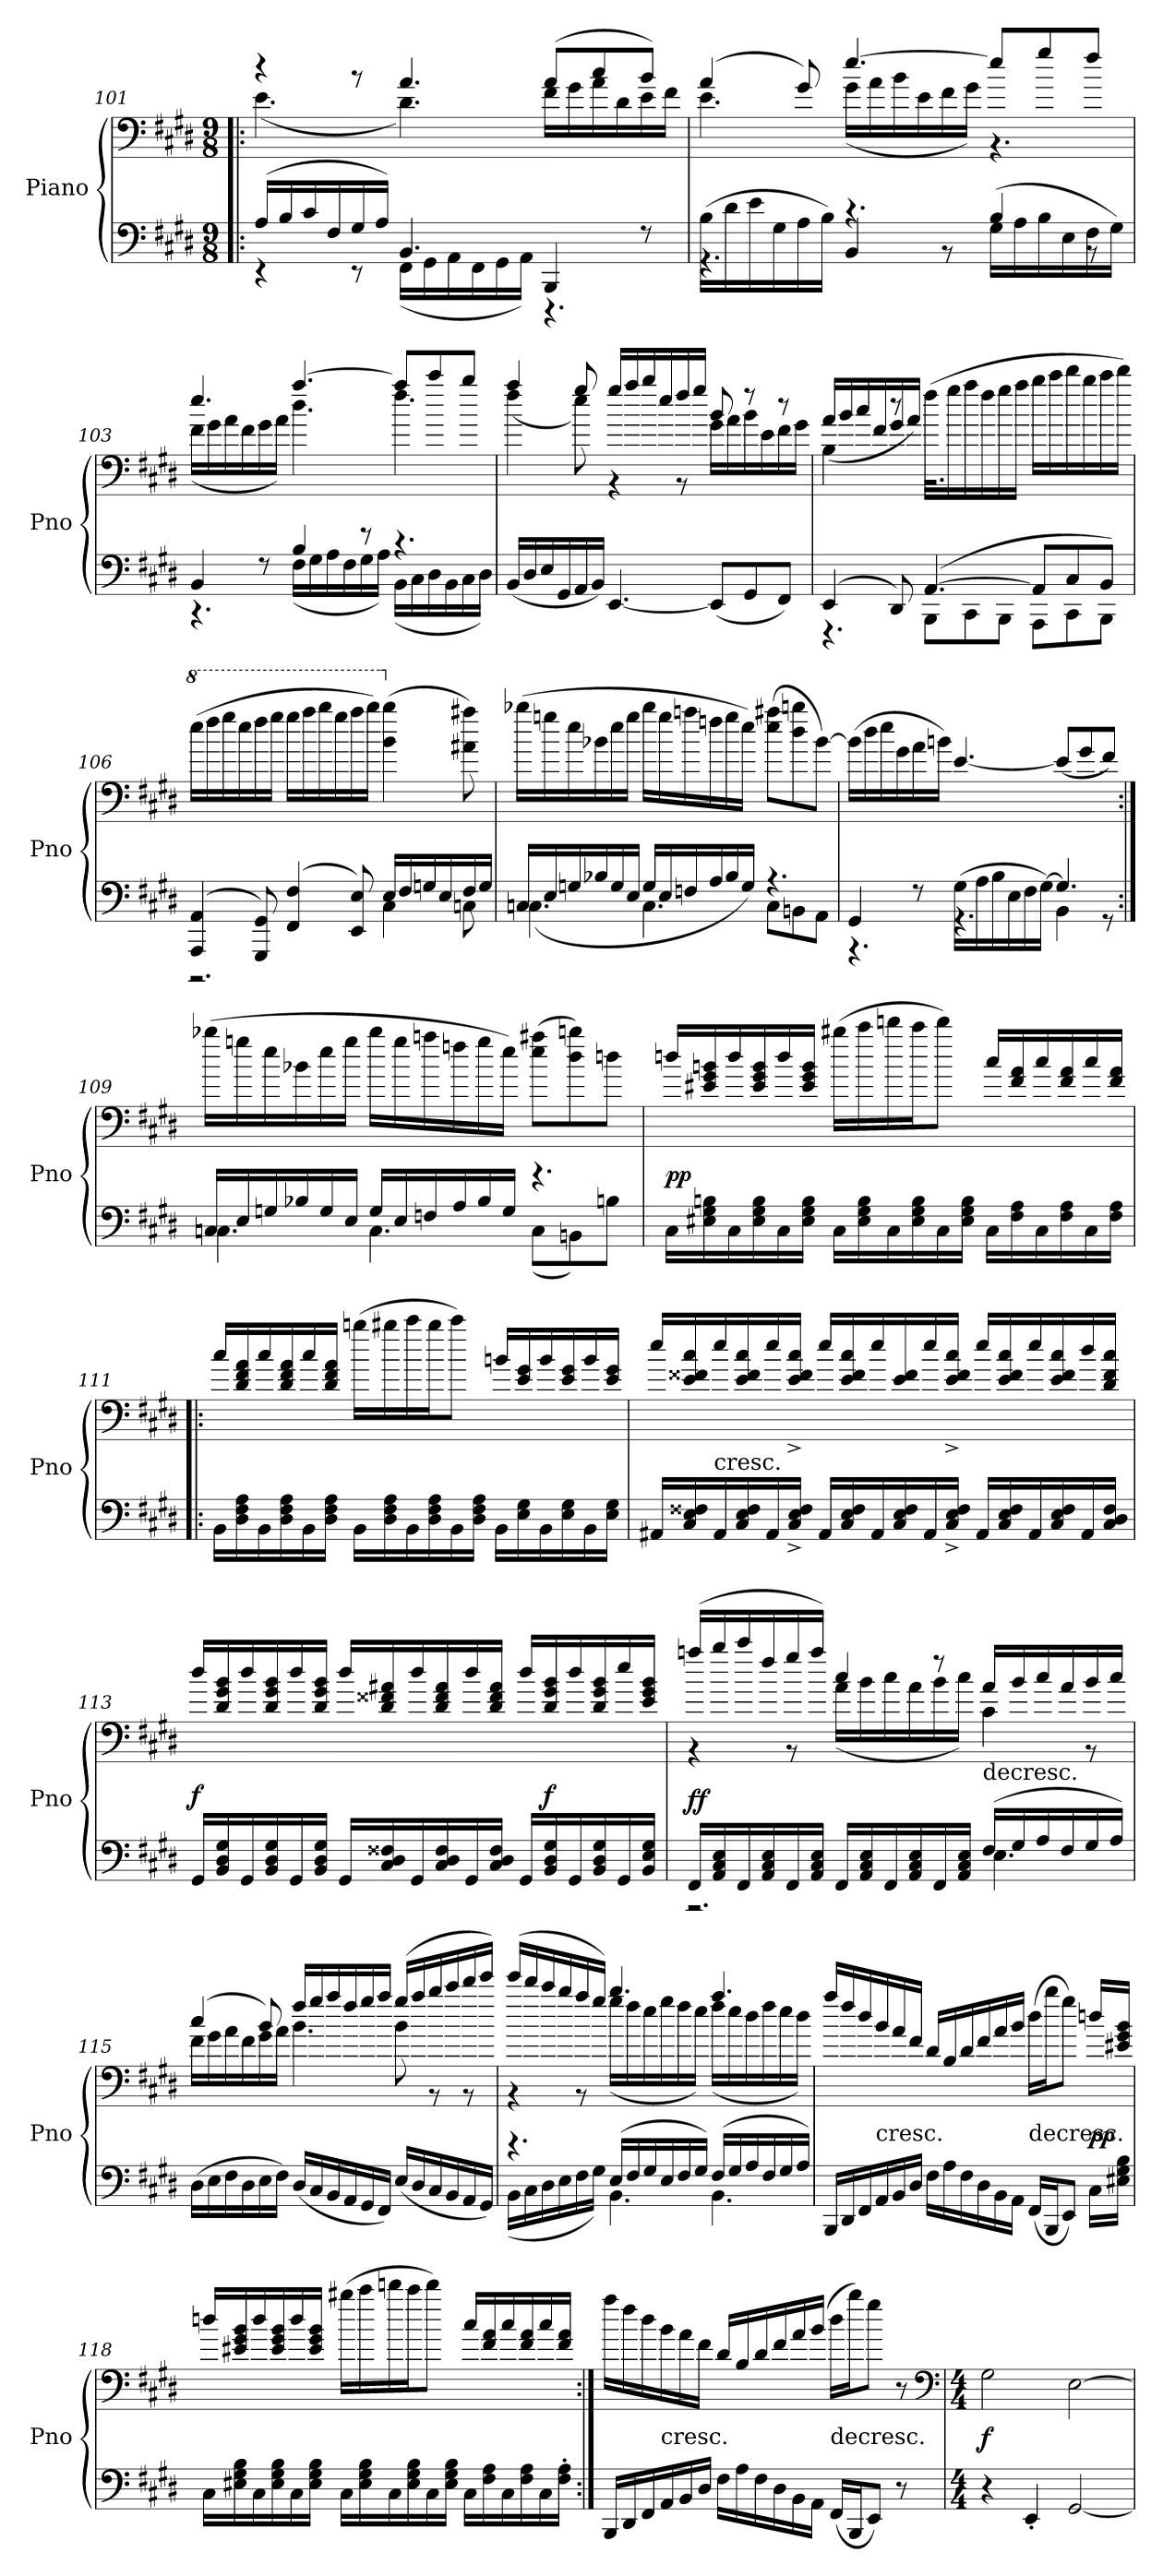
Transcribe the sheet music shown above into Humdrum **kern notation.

**kern	**kern	**dynam
*part1	*part1	*part1
*staff2	*staff1	*staff1/2
*I"Piano	*	*
*I'Pno	*	*
*clefF4	*clefF4	*
*k[f#c#g#d#]	*k[f#c#g#d#]	*
*E:	*E:	*
*M9/8	*M9/8	*
=101!|:	=101!|:	=101!|:
*^	*^	*
(16A/LL	4r	4r	(4.e\	.
16B/	.	.	.	.
16c#/	.	.	.	.
16F#/	.	.	.	.
16G#/	8r	8r	.	.
16A/JJ)	.	.	.	.
4.BB/	(16FF#\LL	4.a/	4.d#\)	.
.	16GG#\	.	.	.
.	16AA\	.	.	.
.	16FF#\	.	.	.
.	16GG#\	.	.	.
.	16AA\JJ)	.	.	.
4BBB/	4.r	(8a/L	16f#\LL	.
.	.	.	16g#\	.
.	.	8cc#/	16a\	.
.	.	.	16d#\	.
8r	.	8b/J)	16e\	.
.	.	.	16f#\JJ	.
=102	=102	=102	=102	=102
(16B\LL	4.r	(4a/	4.e\	.
16d#\	.	.	.	.
16e\	.	.	.	.
16G#\	.	.	.	.
16A\	.	8g#/)	.	.
16B\JJ)	.	.	.	.
4.r	4BB/	[4.ee/	(16g#\LL	.
.	.	.	16a\	.
.	.	.	16b\	.
.	.	.	16e\	.
.	8r	.	16f#\	.
.	.	.	16g#\JJ)	.
(16G#\LL	4B/	8ee/L]	4.r	.
16A\	.	.	.	.
16B\	.	8gg#/	.	.
16E\	.	.	.	.
16F#\	8r	8ff#/J	.	.
16G#\JJ)	.	.	.	.
=103	=103	=103	=103	=103
4BB/	4.r	4.ee/	(16f#\LL	.
.	.	.	16g#\	.
.	.	.	16a\	.
.	.	.	16f#\	.
8r	.	.	16g#\	.
.	.	.	16a\JJ)	.
4B/	(16F#\LL	[4.aa/	4.dd#\	.
.	16G#\	.	.	.
.	16A\	.	.	.
.	16F#\	.	.	.
8r	16G#\	.	.	.
.	16A\JJ)	.	.	.
4.r	(16BB\LL	8aa/L]	4.ff#\	.
.	16C#\	.	.	.
.	16D#\	8ccc#/	.	.
.	16BB\	.	.	.
.	16C#\	8bb/J	.	.
.	16D#\JJ)	.	.	.
*v	*v	*	*	*
=104	=104	=104	=104
(16BB/LL	4aa/	(4ff#\	.
16D#/	.	.	.
16E/	.	.	.
16GG#/	.	.	.
16AA/	8gg#/	8ee\)	.
16BB/JJ)	.	.	.
[4.EE/	16gg#/LL	4r	.
.	16aa/	.	.
.	16bb/	.	.
.	16ee/	.	.
.	16ff#/	8r	.
.	16gg#/JJ	.	.
(8EE/L]	8b/	16g#\LL	.
.	.	16a\	.
8GG#/	8r	16b\	.
.	.	16e\	.
8FF#/J)	8r	16f#\	.
.	.	16g#\JJ	.
=105	=105	=105	=105
*^	*	*	*
(4EE/	4.r	4B\	(16a/LL	.
.	.	.	16b/	.
.	.	.	16cc#/	.
.	.	.	16f#/	.
8DD#/)	.	8r	16g#/	.
.	.	.	16a/JJ)	.
([4.AA/	8BBB\L	(16ff#\LL	2.r	.
.	.	16gg#\	.	.
.	8CC#\	16aa\	.	.
.	.	16ff#\	.	.
.	8BBB\J	16gg#\	.	.
.	.	16aa\JJ	.	.
8AA/L]	8AAA\L	16bb\LL	.	.
.	.	16ccc#\	.	.
8C#/	8CC#\	16ddd#\	.	.
.	.	16bb\	.	.
8BB/J)	8BBB\J	16ccc#\	.	.
.	.	16ddd#\JJ)	.	.
*	*	*v	*v	*
=106	=106	=106	=106
*	*	*8va	*
(4AAA/ 4AA/	2.r	(16eee\LL	.
.	.	16fff#\	.
.	.	16ggg#\	.
.	.	16eee\	.
8GGG#/ 8GG#/)	.	16fff#\	.
.	.	16ggg#\JJ	.
(4FF#/ 4F#/	.	16ggg#\LL	.
.	.	16aaa\	.
.	.	16bbb\	.
.	.	16ggg#\	.
8EE/ 8E/)	.	16aaa\	.
.	.	16bbb\JJ)	.
*	*	*X8va	*
16E/LL	4C#\	(4b\ 4bb\	.
16F#/	.	.	.
16Gn/	.	.	.
16E/	.	.	.
16F#/	8Cn\	8a#X\ 8aa#X\)	.
16G/JJ	.	.	.
=107	=107	=107	=107
16Cn/LL	(4.Cn\	(16bb-X\LL	.
16E/	.	16ggn\	.
16Gn/	.	16ee\	.
16B-X/	.	16b-X\	.
16G/	.	16ee\	.
16E/JJ	.	16gg\JJ	.
16G/LL	4.C\	16bb-\LL	.
16E/	.	16gg\	.
16Fn/	.	16aan\	.
16A/	.	16ffn\	.
16B-/	.	16gg\	.
16G/JJ)	.	16ee\JJ)	.
4.r	8C\L	(8ee\ 8aa#X\L	.
.	8BBn\	8dd#\ 8bbn\	.
.	8AA\J	[8b-\J)	.
=108	=108	=108	=108
4GG#/	4.r	(16b-\LL]	.
.	.	16dd#\	.
.	.	16ee\	.
.	.	16g#\	.
8r	.	16a\	.
.	.	16bn\JJ)	.
(16G#\LL	4.r	[4.e/	.
16A\	.	.	.
16B\	.	.	.
16E\	.	.	.
16F#\	.	.	.
[16G#\JJ)	.	.	.
4.G#/]	4BB\	(8e/L]	.
.	.	8g#/	.
.	8r	8f#/J)	.
=109:|!	=109:|!	=109:|!	=109:|!
16Cn/LL	4.Cn\	(16bb-X\LL	.
16E/	.	16ggn\	.
16Gn/	.	16ee\	.
16B-X/	.	16b-X\	.
16G/	.	16ee\	.
16E/JJ	.	16gg\JJ	.
16G/LL	4.C\	16bb-\LL	.
16E/	.	16gg\	.
16Fn/	.	16aan\	.
16A/	.	16ffn\	.
16B-/	.	16gg\	.
16G/JJ	.	16ee\JJ)	.
4.r	(8C\L	(8ee\ 8aa#X\L	.
.	8BBn\)	8dd#\ 8bbn\)	.
.	8Bn\J	8ddn\J	.
*v	*v	*	*
=110	=110	=110
16C#\LL	16ddn/LL	pp
16E#X\ 16G#\ 16Bn\	16e#X/ 16g#/ 16bn/	.
16C#\	16dd/	.
16E#\ 16G#\ 16B\	16e#/ 16g#/ 16b/	.
16C#\	16dd/	.
16E#\ 16G#\ 16B\JJ	16e#/ 16g#/ 16b/JJ	.
16C#\LL	(16bb#X\LL	.
16E#\ 16G#\ 16B\	16ccc#\	.
16C#\	16dddn\	.
16E#\ 16G#\ 16B\	16ccc#\J	.
16C#\	8ddd\J)	.
16E#\ 16G#\ 16B\JJ	.	.
16C#\LL	16cc#/LL	.
16F#\ 16A\	16f#/ 16a/	.
16C#\	16cc#/	.
16F#\ 16A\	16f#/ 16a/	.
16C#\	16cc#/	.
16F#\ 16A\JJ	16f#/ 16a/JJ	.
=111!|:	=111!|:	=111!|:
16BB\LL	16cc#/LL	.
16D#\ 16F#\ 16A\	16d#/ 16f#/ 16a/	.
16BB\	16cc#/	.
16D#\ 16F#\ 16A\	16d#/ 16f#/ 16a/	.
16BB\	16cc#/	.
16D#\ 16F#\ 16A\JJ	16d#/ 16f#/ 16a/JJ	.
16BB\LL	(16bbn\LL	.
16D#\ 16F#\ 16A\	16bb#X\	.
16BB\	16ccc#\	.
16D#\ 16F#\ 16A\	16bb#\J	.
16BB\	8ccc#\J)	.
16D#\ 16F#\ 16A\JJ	.	.
16BB\LL	16bn/LL	.
16E\ 16G#\	16e/ 16g#/	.
16BB\	16b/	.
16E\ 16G#\	16e/ 16g#/	.
16BB\	16b/	.
16E\ 16G#\JJ	16e/ 16g#/JJ	.
=112	=112	=112
16AA#X/LL	16ee/LL	.
16C#/ 16E/ 16F##X/	16e/ 16f##X/ 16cc#/	.
!	!LO:TX:c:t=cresc.	!
16AA#/	16ee/	.
16C#/ 16E/ 16F##/	16e/ 16f##/ 16cc#/	.
16AA#/	16ee/	.
16C#^/ 16E^/ 16F##^/JJ	16e^/ 16f##^/ 16cc#^/JJ	.
16AA#/LL	16ee/LL	.
16C#/ 16E/ 16F##/	16e/ 16f##/ 16cc#/	.
16AA#/	16ee/	.
16C#/ 16E/ 16F##/	16e/ 16f##/	.
16AA#/	16ee/	.
16C#^/ 16E^/ 16F##^/JJ	16e^/ 16f##^/ 16cc#^/JJ	.
16AA#/LL	16ee/LL	.
16C#/ 16E/ 16F##/	16e/ 16f##/ 16cc#/	.
16AA#/	16ee/	.
16C#/ 16E/ 16F##/	16e/ 16f##/ 16cc#/	.
16AA#/	16dd#/	.
16C#/ 16D#/ 16F##/JJ	16d#/ 16f##/ 16cc#/JJ	.
=113	=113	=113
16GG#/LL	16dd#/LL	f
16BB/ 16D#/ 16G#/	16d#/ 16g#/ 16b/	.
16GG#/	16dd#/	.
16BB/ 16D#/ 16G#/	16d#/ 16g#/ 16b/	.
16GG#/	16dd#/	.
16BB/ 16D#/ 16G#/JJ	16d#/ 16g#/ 16b/JJ	.
16GG#/LL	16dd#/LL	.
16C#/ 16D#/ 16F##X/	16d#/ 16f##X/ 16a#X/	.
16GG#/	16dd#/	.
16C#/ 16D#/ 16F##/	16d#/ 16f##/ 16a#/	.
16GG#/	16dd#/	.
16C#/ 16D#/ 16F##/JJ	16d#/ 16f##/ 16a#/JJ	.
16GG#/LL	16dd#/LL	.
16BB/ 16D#/ 16G#/	16d#/ 16g#/ 16b/	f
16GG#/	16dd#/	.
16BB/ 16D#/ 16G#/	16d#/ 16g#/ 16b/	.
16GG#/	16ee/	.
16BB/ 16E/ 16G#/JJ	16e/ 16g#/ 16b/JJ	.
=114	=114	=114
*^	*^	*
16FF#/LL	2.r	(16aan/LL	4r	ff
16AA/ 16C#/ 16E/	.	16bb/	.	.
16FF#/	.	16ccc#/	.	.
16AA/ 16C#/ 16E/	.	16ff#/	.	.
16FF#/	.	16gg#/	8r	.
16AA/ 16C#/ 16E/JJ	.	16aa/JJ)	.	.
16FF#/LL	.	4cc#/	(16a\LL	.
16AA/ 16C#/ 16E/	.	.	16b\	.
16FF#/	.	.	16cc#\	.
16AA/ 16C#/ 16E/	.	.	16a\	.
16FF#/	.	8r	16b\	.
16AA/ 16C#/ 16E/JJ	.	.	16cc#\JJ)	.
!	!	!LO:TX:c:t=decresc.	!	!
(16F#/LL	4.E\	16a/LL	4c#\	.
16G#/	.	16b/	.	.
16A/	.	16cc#/	.	.
16F#/	.	16a/	.	.
16G#/	.	16b/	8r	.
16A/JJ)	.	16cc#/JJ	.	.
*v	*v	*	*	*
=115	=115	=115	=115
(16D#\LL	(4cc#/	16f#\LL	.
16E\	.	16g#\	.
16F#\	.	16a\	.
16D#\	.	16f#\	.
16E\	8b/)	16g#\	.
16F#\JJ)	.	16a\JJ	.
(16D#/LL	16ff#/LL	4.b\	.
16C#/	16gg#/	.	.
16BB/	16aa/	.	.
16AA/	16ff#/	.	.
16GG#/	16gg#/	.	.
16FF#/JJ)	16aa/JJ	.	.
(16E/LL	(16gg#/LL	8b\	.
16D#/	16aa/	.	.
16C#/	16bb/	8r	.
16BB/	16ccc#/	.	.
16AA/	16ddd#/	8r	.
16GG#/JJ)	16eee/JJ)	.	.
=116	=116	=116	=116
*^	*	*	*
4.r	(16BB\LL	(16eee/LL	4r	.
.	16C#\	16ddd#/	.	.
.	16D#\	16ccc#/	.	.
.	16E\	16bb/	.	.
.	16F#\	16aa/	8r	.
.	16G#\JJ)	16gg#/JJ)	.	.
(16E/LL	4.BB\	4.bb/	(16gg#\LL	.
16F#/	.	.	16ff#\	.
16G#/	.	.	16ee\	.
16E/	.	.	16gg#\	.
16F#/	.	.	16ff#\	.
16G#/JJ)	.	.	16ee\JJ)	.
(16F#/LL	4.BB\	4.aa/	(16ff#\LL	.
16G#/	.	.	16ee\	.
16A/	.	.	16dd#\	.
16F#/	.	.	16ff#\	.
16G#/	.	.	16ee\	.
16A/JJ)	.	.	16dd#\JJ)	.
*v	*v	*	*	*
*	*v	*v	*
=117	=117	=117
16BBB/LL	16aa/LL	.
16DD#/	16ff#/	.
16FF#/	16dd#/	.
!	!LO:TX:c:t=cresc.	!
16AA/	16b/	.
16BB/	16a/	.
16D#/JJ	16f#/JJ	.
16F#\LL	16d#/LL	.
16A\	16B/	.
16F#\	16d#/	.
16D#\	16f#/	.
16BB\	16a/	.
16AA\JJ	16b/JJ	.
!	!LO:TX:c:t=decresc.	!
(16FF#/LL	(16dd#\LL	.
16BBB/J	16bb\J	.
8EE/J)	8gg#\J)	.
16C#\LL	16ddn/LL	pp
16E#X\ 16G#\ 16B\JJ	16e#X/ 16g#/ 16b/JJ	.
=118	=118	=118
16C#\LL	16ddn/LL	.
16E#X\ 16G#\ 16B\	16e#X/ 16g#/ 16b/	.
16C#\	16dd/	.
16E#\ 16G#\ 16B\	16e#/ 16g#/ 16b/	.
16C#\	16dd/	.
16E#\ 16G#\ 16B\JJ	16e#/ 16g#/ 16b/JJ	.
16C#\LL	(16bb#X\LL	.
16E#\ 16G#\ 16B\	16ccc#\	.
16C#\	16dddn\	.
16E#\ 16G#\ 16B\	16ccc#\J	.
16C#\	8ddd\J)	.
16E#\ 16G#\ 16B\JJ	.	.
16C#\LL	16cc#/LL	.
16F#\ 16A\	16f#/ 16a/	.
16C#\	16cc#/	.
16F#\ 16A\	16f#/ 16a/	.
16C#\	16cc#/	.
16F#'\ 16A'\JJ	16f#/ 16a/JJ	.
=119:|!	=119:|!	=119:|!
16BBB/LL	16aa\LL	.
16DD#/	16ff#\	.
16FF#/	16dd#\	.
!	!LO:TX:c:t=cresc.	!
16AA/	16b\	.
16BB/	16a\	.
16D#/JJ	16f#\JJ	.
16F#\LL	16d#/LL	.
16A\	16B/	.
16F#\	16d#/	.
16D#\	16f#/	.
16BB\	16a/	.
16AA\JJ	(16b/JJ	.
!	!LO:TX:c:t=decresc.	!
(16FF#/LL	16dd#\LL	.
16BBB/J	16bb\J)	.
8EE/J)	8gg#\J	.
8r	8r	.
*	*clefF4	*
=120	=120	=120
*M4/4	*M4/4	*
4r	2G#\	f
4EE'/	.	.
[2GG#/	[2E\	.
=	=	=
*-	*-	*-
